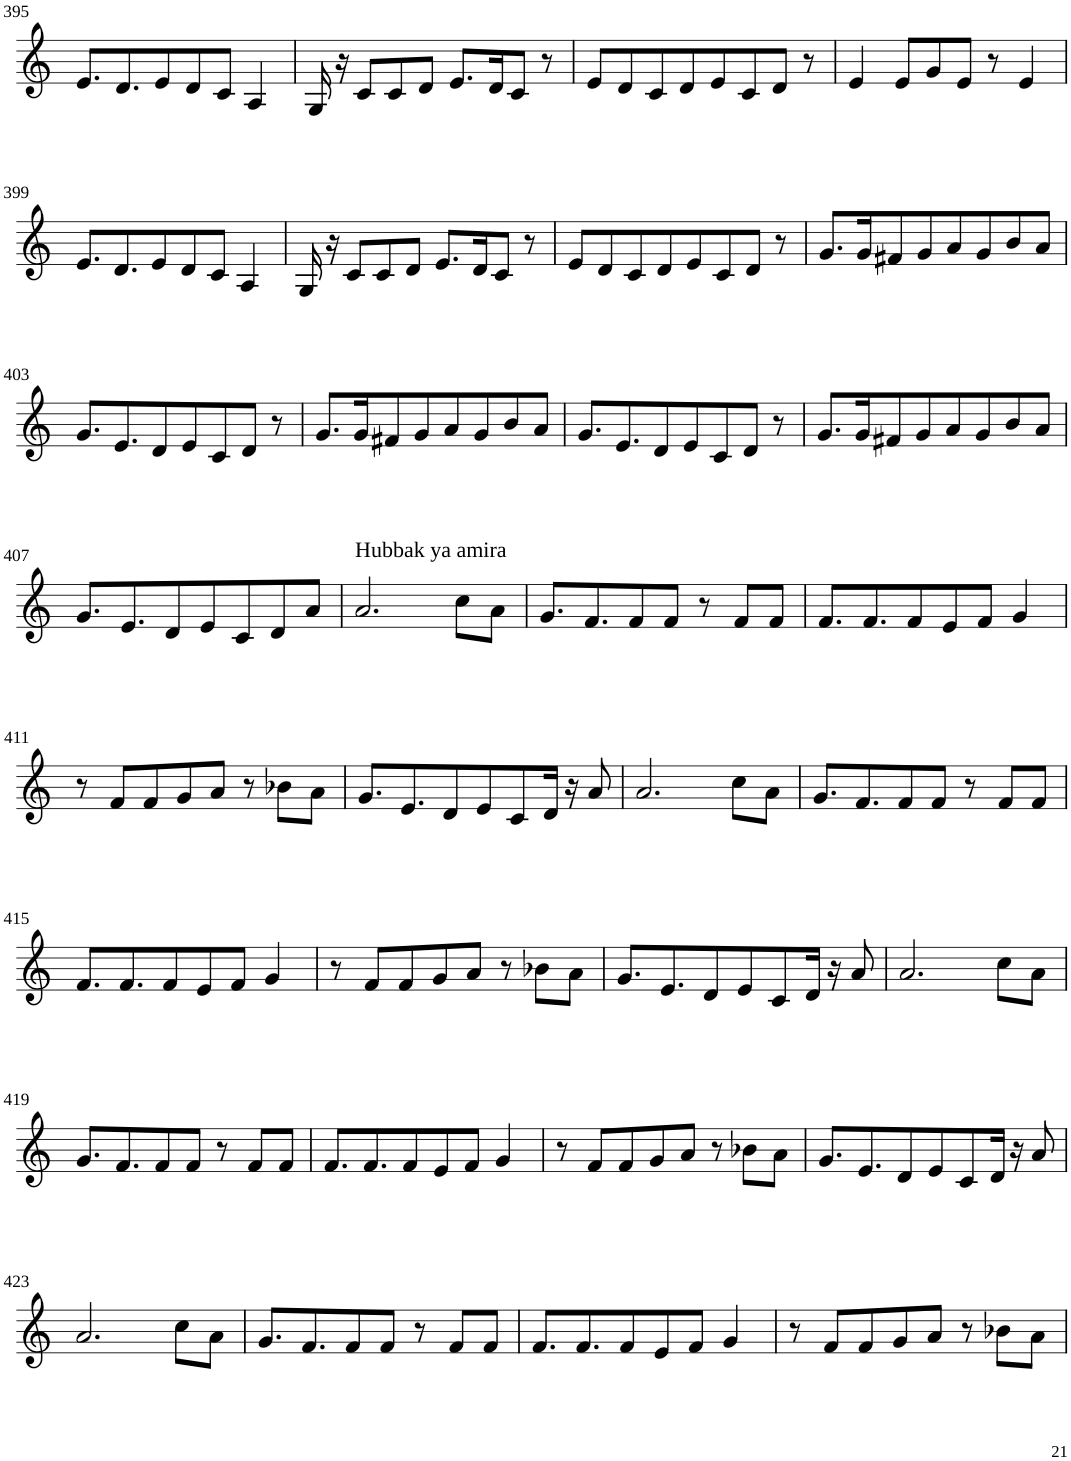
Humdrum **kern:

**kern
*part1
*staff1
*I"Violin
!!LO:PB:g=z
*clefG2
*k[]
*C:
*M8/8
=395
8.e/L
8.d/
8e/
8d/
8c/J
4A/
=396
16G/
16r
8c/L
8c/
8d/J
8.e/L
16d/K
8c/J
8r
=397
8e/L
8d/
8c/
8d/
8e/
8c/
8d/J
8r
=398
4e/
8e/L
8g/
8e/J
8r
4e/
!!LO:LB:g=z
=399
8.e/L
8.d/
8e/
8d/
8c/J
4A/
=400
16G/
16r
8c/L
8c/
8d/J
8.e/L
16d/K
8c/J
8r
=401
8e/L
8d/
8c/
8d/
8e/
8c/
8d/J
8r
=402
8.g/L
16g/K
8f#X/
8g/
8a/
8g/
8b/
8a/J
!!LO:LB:g=z
=403
8.g/L
8.e/
8d/
8e/
8c/
8d/J
8r
=404
8.g/L
16g/K
8f#X/
8g/
8a/
8g/
8b/
8a/J
=405
8.g/L
8.e/
8d/
8e/
8c/
8d/J
8r
=406
8.g/L
16g/K
8f#X/
8g/
8a/
8g/
8b/
8a/J
!!LO:LB:g=z
=407
8.g/L
8.e/
8d/
8e/
8c/
8d/
8a/J
=408
!LO:TX:a:t=Hubbak ya amira
2.a/
8cc\L
8a\J
=409
8.g/L
8.f/
8f/
8f/J
8r
8f/L
8f/J
=410
8.f/L
8.f/
8f/
8e/
8f/J
4g/
!!LO:LB:g=z
=411
8r
8f/L
8f/
8g/
8a/J
8r
8b-X\L
8a\J
=412
8.g/L
8.e/
8d/
8e/
8c/
16d/Jk
16r
8a/
=413
2.a/
8cc\L
8a\J
=414
8.g/L
8.f/
8f/
8f/J
8r
8f/L
8f/J
!!LO:LB:g=z
=415
8.f/L
8.f/
8f/
8e/
8f/J
4g/
=416
8r
8f/L
8f/
8g/
8a/J
8r
8b-X\L
8a\J
=417
8.g/L
8.e/
8d/
8e/
8c/
16d/Jk
16r
8a/
=418
2.a/
8cc\L
8a\J
!!LO:LB:g=z
=419
8.g/L
8.f/
8f/
8f/J
8r
8f/L
8f/J
=420
8.f/L
8.f/
8f/
8e/
8f/J
4g/
=421
8r
8f/L
8f/
8g/
8a/J
8r
8b-X\L
8a\J
=422
8.g/L
8.e/
8d/
8e/
8c/
16d/Jk
16r
8a/
!!LO:LB:g=z
=423
2.a/
8cc\L
8a\J
=424
8.g/L
8.f/
8f/
8f/J
8r
8f/L
8f/J
=425
8.f/L
8.f/
8f/
8e/
8f/J
4g/
=426
8r
8f/L
8f/
8g/
8a/J
8r
8b-X\L
8a\J
=
*-
